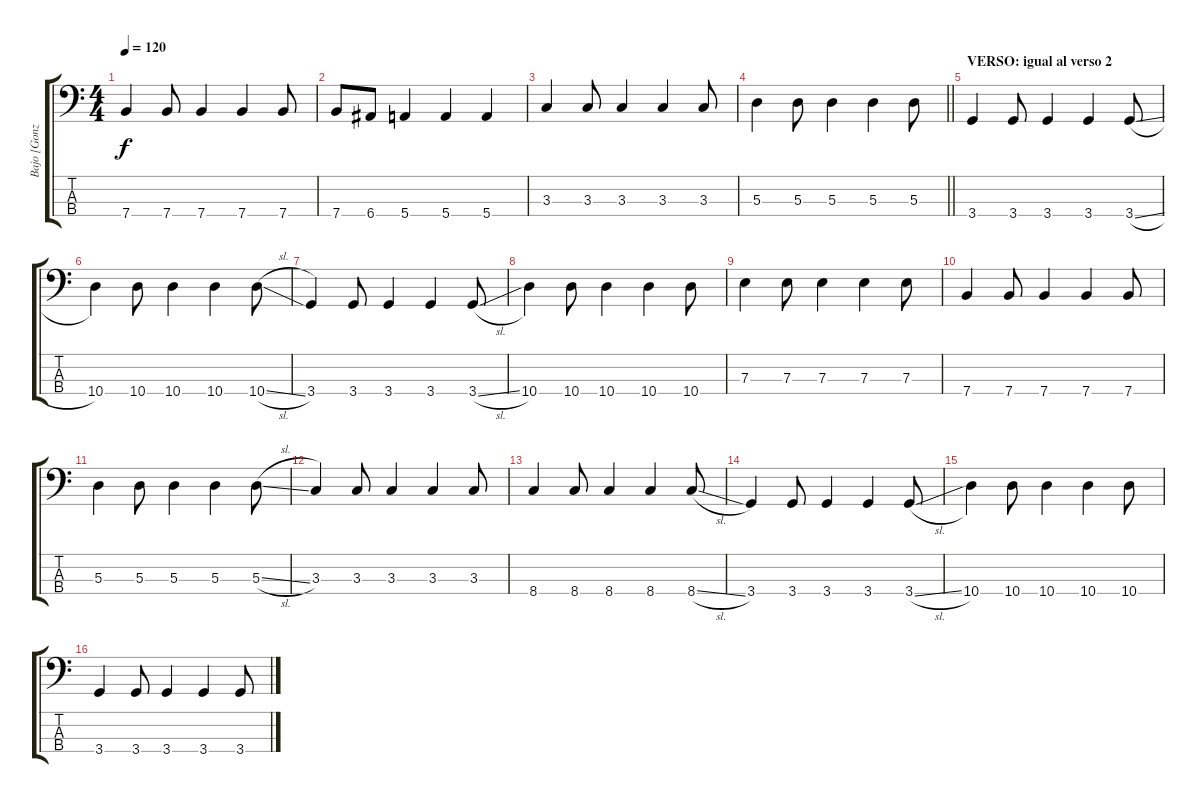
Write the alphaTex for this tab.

\track ("Bajo [Gonzalo López]" "Bajo [Gonz") {instrument electricbasspick}
\staff {score tabs}
\tuning (G2 D2 A1 E1) {hide}
\ts (4 4)
\tempo 120
\clef f4
\ks c
7.4.4{dy f} 7.4.8 7.4.4 7.4.4 7.4.8 |
7.4.8 6.4.8 5.4.4 5.4.4 5.4.4 |
3.3.4 3.3.8 3.3.4 3.3.4 3.3.8 |
\barLineRight lightlight
5.3.4 5.3.8 5.3.4 5.3.4 5.3.8 |
\section ("" "VERSO: igual al verso 2")
3.4.4 3.4.8 3.4.4 3.4.4 3.4{sl}.8 |
10.4.4 10.4.8 10.4.4 10.4.4 10.4{sl}.8 |
3.4.4 3.4.8 3.4.4 3.4.4 3.4{sl}.8 |
10.4.4 10.4.8 10.4.4 10.4.4 10.4.8 |
7.3.4 7.3.8 7.3.4 7.3.4 7.3.8 |
7.4.4 7.4.8 7.4.4 7.4.4 7.4.8 |
5.3.4 5.3.8 5.3.4 5.3.4 5.3{sl}.8 |
3.3.4 3.3.8 3.3.4 3.3.4 3.3.8 |
8.4.4 8.4.8 8.4.4 8.4.4 8.4{sl}.8 |
3.4.4 3.4.8 3.4.4 3.4.4 3.4{sl}.8 |
10.4.4 10.4.8 10.4.4 10.4.4 10.4.8 |
3.4.4 3.4.8 3.4.4 3.4.4 3.4{sl}.8
